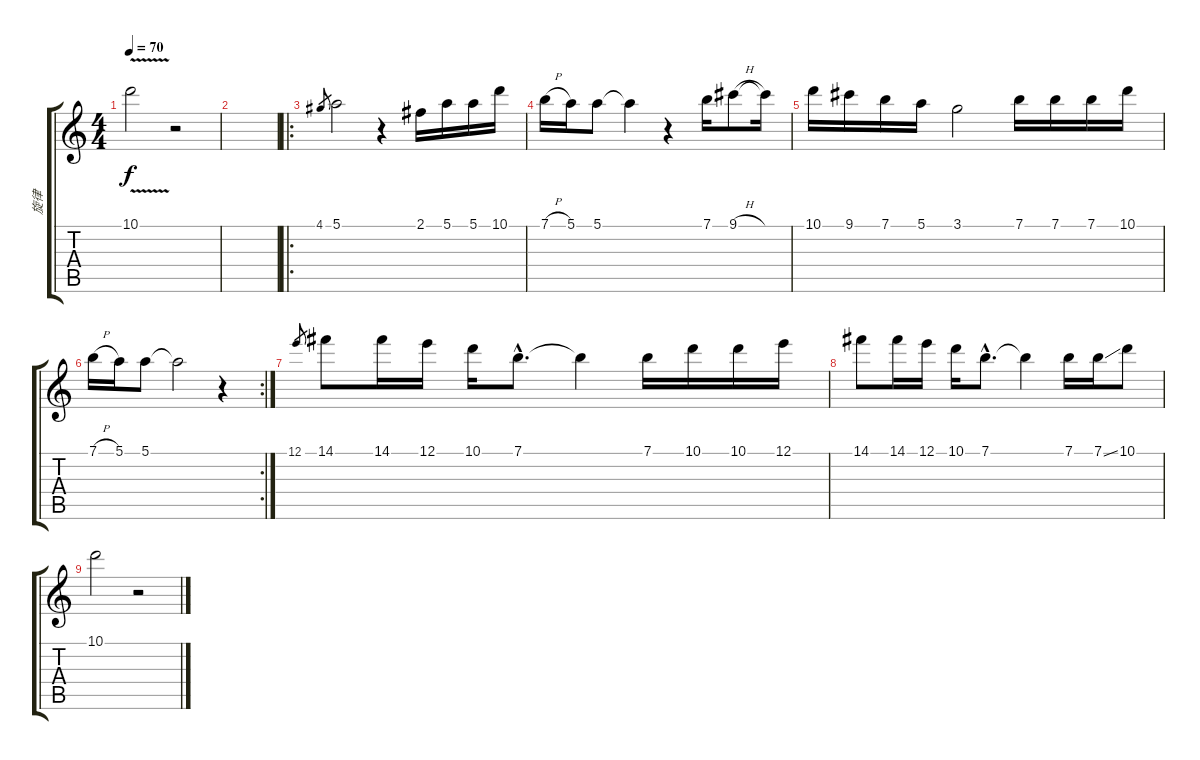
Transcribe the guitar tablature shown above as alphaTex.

\track ("旋律" "旋律") {instrument overdrivenguitar}
\staff {score tabs}
\tuning (E4 B3 G3 D3 A2 E2) {hide}
\ts (4 4)
\tempo 70
\clef g2
\ks c
10.1{v}.2{dy f} r.2 |
|
\ro
4.1.8{gr} 5.1.2 r.4 2.1.16 5.1.16 5.1.16 10.1.16 |
7.1{h}.16 5.1.16 5.1.8 5.1{t}.4 r.4 7.1.16 9.1{h}.8 9.1{t}.16 |
10.1.16 9.1.16 7.1.16 5.1.16 3.1.2 7.1.16 7.1.16 7.1.16 10.1.16 |
\rc 2
7.1{h}.16 5.1.16 5.1.8 5.1{t}.2 r.4 |
12.1.8{gr} 14.1.8 14.1.16 12.1.16 10.1.16 7.1{hac}.8{d} 7.1{t}.4 7.1.16 10.1.16 10.1.16 12.1.16 |
14.1.8 14.1.16 12.1.16 10.1.16 7.1{hac}.8{d} 7.1{t}.4 7.1.16 7.1{ss}.16 10.1.8 |
10.1.2 r.2
